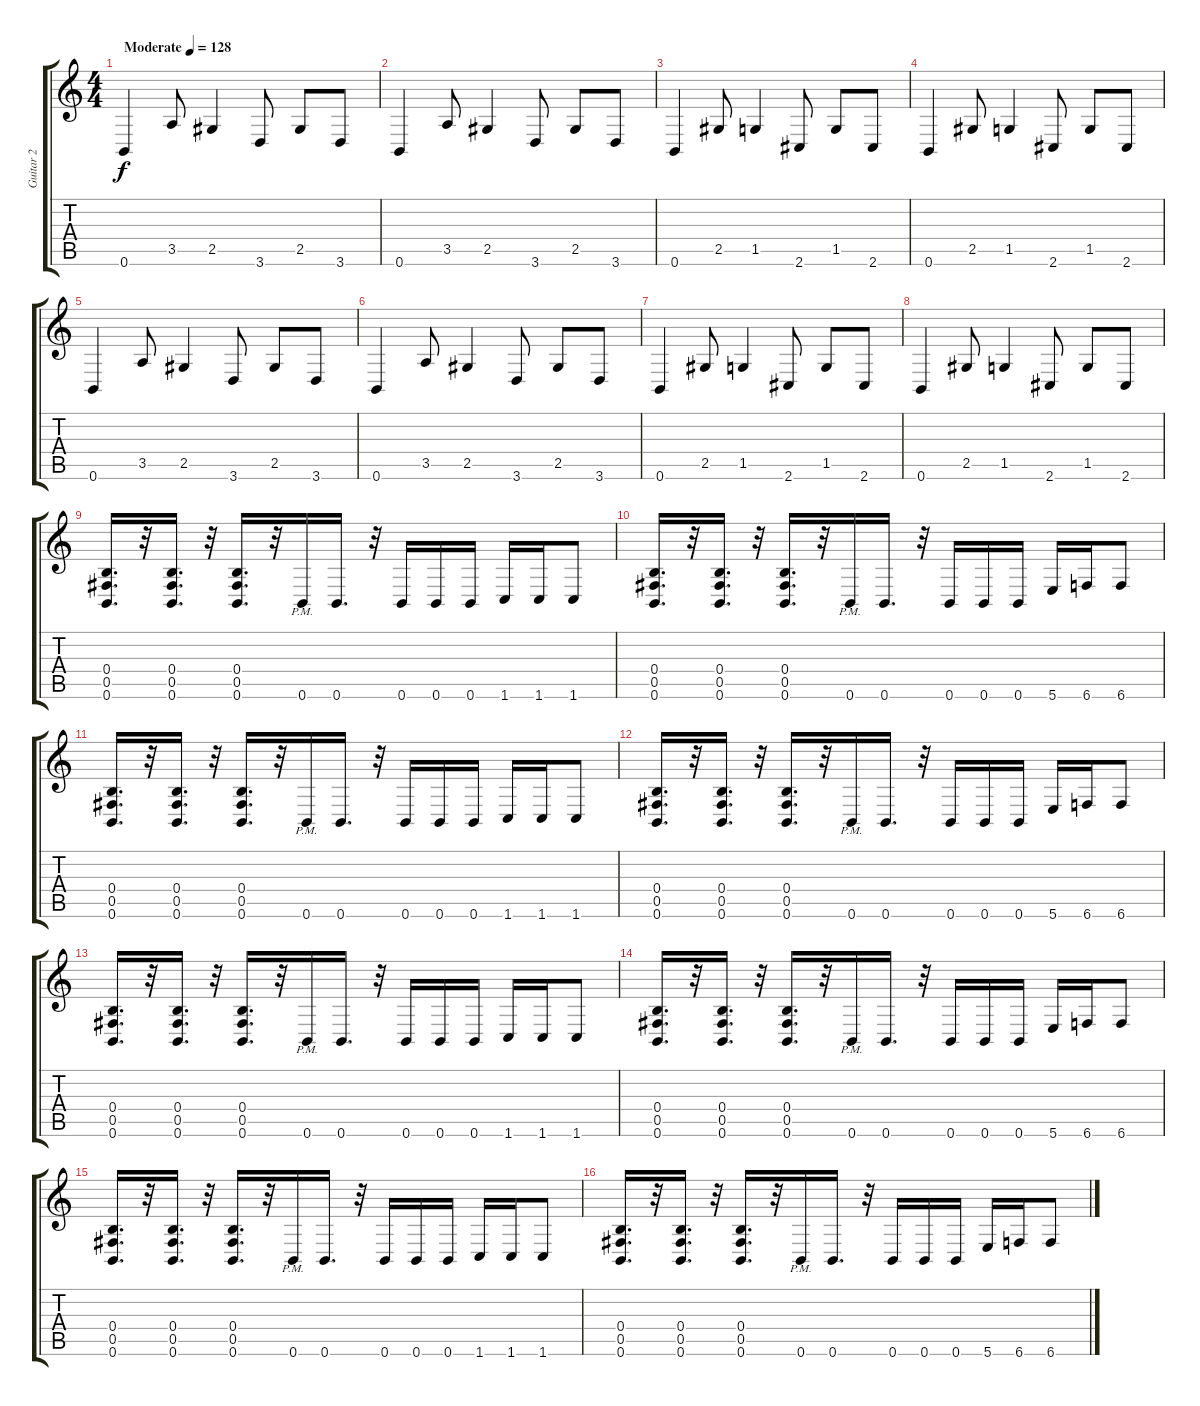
\track ("Guitar 2" "Guitar 2") {instrument overdrivenguitar}
\staff {score tabs}
\tuning (Db4 Ab3 E3 B2 Gb2 B1) {hide}
\ts (4 4)
\tempo (128 "Moderate")
\clef g2
\ks c
0.6.4{dy f instrument overdrivenguitar} 3.5.8 2.5.4 3.6.8 2.5.8 3.6.8 |
0.6.4 3.5.8 2.5.4 3.6.8 2.5.8 3.6.8 |
0.6.4 2.5.8 1.5.4 2.6.8 1.5.8 2.6.8 |
0.6.4 2.5.8 1.5.4 2.6.8 1.5.8 2.6.8 |
0.6.4 3.5.8 2.5.4 3.6.8 2.5.8 3.6.8 |
0.6.4 3.5.8 2.5.4 3.6.8 2.5.8 3.6.8 |
0.6.4 2.5.8 1.5.4 2.6.8 1.5.8 2.6.8 |
0.6.4 2.5.8 1.5.4 2.6.8 1.5.8 2.6.8 |
(0.4 0.5 0.6).16{d} r.32 (0.4 0.5 0.6).16{d} r.32 (0.4 0.5 0.6).16{d} r.32 0.6{pm}.16 0.6.16{d} r.32 0.6.16 0.6.16 0.6.16 1.6.16 1.6.16 1.6.8 |
(0.4 0.5 0.6).16{d} r.32 (0.4 0.5 0.6).16{d} r.32 (0.4 0.5 0.6).16{d} r.32 0.6{pm}.16 0.6.16{d} r.32 0.6.16 0.6.16 0.6.16 5.6.16 6.6.16 6.6.8 |
(0.4 0.5 0.6).16{d} r.32 (0.4 0.5 0.6).16{d} r.32 (0.4 0.5 0.6).16{d} r.32 0.6{pm}.16 0.6.16{d} r.32 0.6.16 0.6.16 0.6.16 1.6.16 1.6.16 1.6.8 |
(0.4 0.5 0.6).16{d} r.32 (0.4 0.5 0.6).16{d} r.32 (0.4 0.5 0.6).16{d} r.32 0.6{pm}.16 0.6.16{d} r.32 0.6.16 0.6.16 0.6.16 5.6.16 6.6.16 6.6.8 |
(0.4 0.5 0.6).16{d} r.32 (0.4 0.5 0.6).16{d} r.32 (0.4 0.5 0.6).16{d} r.32 0.6{pm}.16 0.6.16{d} r.32 0.6.16 0.6.16 0.6.16 1.6.16 1.6.16 1.6.8 |
(0.4 0.5 0.6).16{d} r.32 (0.4 0.5 0.6).16{d} r.32 (0.4 0.5 0.6).16{d} r.32 0.6{pm}.16 0.6.16{d} r.32 0.6.16 0.6.16 0.6.16 5.6.16 6.6.16 6.6.8 |
(0.4 0.5 0.6).16{d} r.32 (0.4 0.5 0.6).16{d} r.32 (0.4 0.5 0.6).16{d} r.32 0.6{pm}.16 0.6.16{d} r.32 0.6.16 0.6.16 0.6.16 1.6.16 1.6.16 1.6.8 |
(0.4 0.5 0.6).16{d} r.32 (0.4 0.5 0.6).16{d} r.32 (0.4 0.5 0.6).16{d} r.32 0.6{pm}.16 0.6.16{d} r.32 0.6.16 0.6.16 0.6.16 5.6.16 6.6.16 6.6.8
